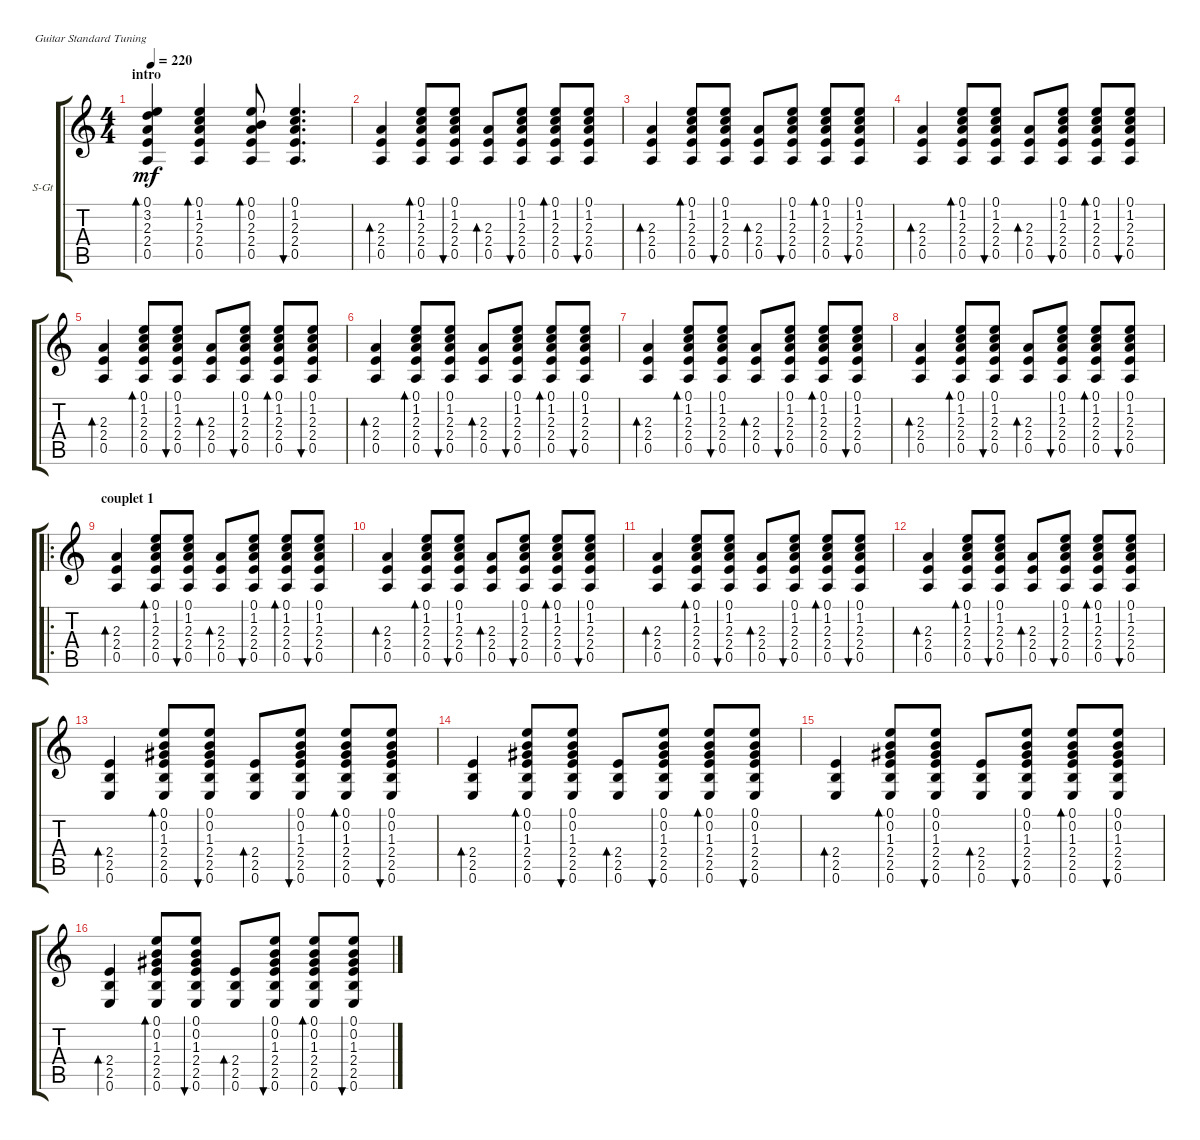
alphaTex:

\defaultSystemsLayout 4
\bracketExtendMode groupsimilarinstruments
\firstSystemTrackNameOrientation horizontal
\otherSystemsTrackNameOrientation horizontal
\track ("Steel Guitar" "S-Gt") {instrument acousticguitarsteel}
\staff {score tabs}
\tuning (E4 B3 G3 D3 A2 E2)
\ts (4 4)
\section ("" "intro")
\tempo 220
\clef g2
\ks c
(0.5 2.4 2.3 3.2 0.1).4{bd 30 dy mf instrument acousticguitarsteel} (0.5 2.4 2.3 1.2 0.1).4{bd 30} (0.5 2.4 2.3 0.2 0.1).8{bd 30} (0.5 2.4 2.3 1.2 0.1).4{d bu 30} |
(0.5 2.4 2.3).4{bd 30} (0.5 2.4 2.3 1.2 0.1).8{bd 30} (0.5 2.4 2.3 1.2 0.1).8{bu 30} (0.5 2.4 2.3).8{bd 30} (0.5 2.4 2.3 1.2 0.1).8{bu 30} (0.5 2.4 2.3 1.2 0.1).8{bd 30} (0.5 2.4 2.3 1.2 0.1).8{bu 30} |
(0.5 2.4 2.3).4{bd 30} (0.5 2.4 2.3 1.2 0.1).8{bd 30} (0.5 2.4 2.3 1.2 0.1).8{bu 30} (0.5 2.4 2.3).8{bd 30} (0.5 2.4 2.3 1.2 0.1).8{bu 30} (0.5 2.4 2.3 1.2 0.1).8{bd 30} (0.5 2.4 2.3 1.2 0.1).8{bu 30} |
(0.5 2.4 2.3).4{bd 30} (0.5 2.4 2.3 1.2 0.1).8{bd 30} (0.5 2.4 2.3 1.2 0.1).8{bu 30} (0.5 2.4 2.3).8{bd 30} (0.5 2.4 2.3 1.2 0.1).8{bu 30} (0.5 2.4 2.3 1.2 0.1).8{bd 30} (0.5 2.4 2.3 1.2 0.1).8{bu 30} |
(0.5 2.4 2.3).4{bd 30} (0.5 2.4 2.3 1.2 0.1).8{bd 30} (0.5 2.4 2.3 1.2 0.1).8{bu 30} (0.5 2.4 2.3).8{bd 30} (0.5 2.4 2.3 1.2 0.1).8{bu 30} (0.5 2.4 2.3 1.2 0.1).8{bd 30} (0.5 2.4 2.3 1.2 0.1).8{bu 30} |
(0.5 2.4 2.3).4{bd 30} (0.5 2.4 2.3 1.2 0.1).8{bd 30} (0.5 2.4 2.3 1.2 0.1).8{bu 30} (0.5 2.4 2.3).8{bd 30} (0.5 2.4 2.3 1.2 0.1).8{bu 30} (0.5 2.4 2.3 1.2 0.1).8{bd 30} (0.5 2.4 2.3 1.2 0.1).8{bu 30} |
(0.5 2.4 2.3).4{bd 30} (0.5 2.4 2.3 1.2 0.1).8{bd 30} (0.5 2.4 2.3 1.2 0.1).8{bu 30} (0.5 2.4 2.3).8{bd 30} (0.5 2.4 2.3 1.2 0.1).8{bu 30} (0.5 2.4 2.3 1.2 0.1).8{bd 30} (0.5 2.4 2.3 1.2 0.1).8{bu 30} |
(0.5 2.4 2.3).4{bd 30} (0.5 2.4 2.3 1.2 0.1).8{bd 30} (0.5 2.4 2.3 1.2 0.1).8{bu 30} (0.5 2.4 2.3).8{bd 30} (0.5 2.4 2.3 1.2 0.1).8{bu 30} (0.5 2.4 2.3 1.2 0.1).8{bd 30} (0.5 2.4 2.3 1.2 0.1).8{bu 30} |
\ro
\section ("" "couplet 1")
(0.5 2.4 2.3).4{bd 30} (0.5 2.4 2.3 1.2 0.1).8{bd 30} (0.5 2.4 2.3 1.2 0.1).8{bu 30} (0.5 2.4 2.3).8{bd 30} (0.5 2.4 2.3 1.2 0.1).8{bu 30} (0.5 2.4 2.3 1.2 0.1).8{bd 30} (0.5 2.4 2.3 1.2 0.1).8{bu 30} |
(0.5 2.4 2.3).4{bd 30} (0.5 2.4 2.3 1.2 0.1).8{bd 30} (0.5 2.4 2.3 1.2 0.1).8{bu 30} (0.5 2.4 2.3).8{bd 30} (0.5 2.4 2.3 1.2 0.1).8{bu 30} (0.5 2.4 2.3 1.2 0.1).8{bd 30} (0.5 2.4 2.3 1.2 0.1).8{bu 30} |
(0.5 2.4 2.3).4{bd 30} (0.5 2.4 2.3 1.2 0.1).8{bd 30} (0.5 2.4 2.3 1.2 0.1).8{bu 30} (0.5 2.4 2.3).8{bd 30} (0.5 2.4 2.3 1.2 0.1).8{bu 30} (0.5 2.4 2.3 1.2 0.1).8{bd 30} (0.5 2.4 2.3 1.2 0.1).8{bu 30} |
(0.5 2.4 2.3).4{bd 30} (0.5 2.4 2.3 1.2 0.1).8{bd 30} (0.5 2.4 2.3 1.2 0.1).8{bu 30} (0.5 2.4 2.3).8{bd 30} (0.5 2.4 2.3 1.2 0.1).8{bu 30} (0.5 2.4 2.3 1.2 0.1).8{bd 30} (0.5 2.4 2.3 1.2 0.1).8{bu 30} |
(2.5 2.4 0.6).4{bd 30} (2.5 2.4 1.3 0.2 0.1 0.6).8{bd 30} (2.5 2.4 1.3 0.2 0.1 0.6).8{bu 30} (2.5 2.4 0.6).8{bd 30} (2.5 2.4 1.3 0.2 0.1 0.6).8{bu 30} (2.5 2.4 1.3 0.2 0.1 0.6).8{bd 30} (2.5 2.4 1.3 0.2 0.1 0.6).8{bu 30} |
(2.5 2.4 0.6).4{bd 30} (2.5 2.4 1.3 0.2 0.1 0.6).8{bd 30} (2.5 2.4 1.3 0.2 0.1 0.6).8{bu 30} (2.5 2.4 0.6).8{bd 30} (2.5 2.4 1.3 0.2 0.1 0.6).8{bu 30} (2.5 2.4 1.3 0.2 0.1 0.6).8{bd 30} (2.5 2.4 1.3 0.2 0.1 0.6).8{bu 30} |
(2.5 2.4 0.6).4{bd 30} (2.5 2.4 1.3 0.2 0.1 0.6).8{bd 30} (2.5 2.4 1.3 0.2 0.1 0.6).8{bu 30} (2.5 2.4 0.6).8{bd 30} (2.5 2.4 1.3 0.2 0.1 0.6).8{bu 30} (2.5 2.4 1.3 0.2 0.1 0.6).8{bd 30} (2.5 2.4 1.3 0.2 0.1 0.6).8{bu 30} |
(2.5 2.4 0.6).4{bd 30} (2.5 2.4 1.3 0.2 0.1 0.6).8{bd 30} (2.5 2.4 1.3 0.2 0.1 0.6).8{bu 30} (2.5 2.4 0.6).8{bd 30} (2.5 2.4 1.3 0.2 0.1 0.6).8{bu 30} (2.5 2.4 1.3 0.2 0.1 0.6).8{bd 30} (2.5 2.4 1.3 0.2 0.1 0.6).8{bu 30}
